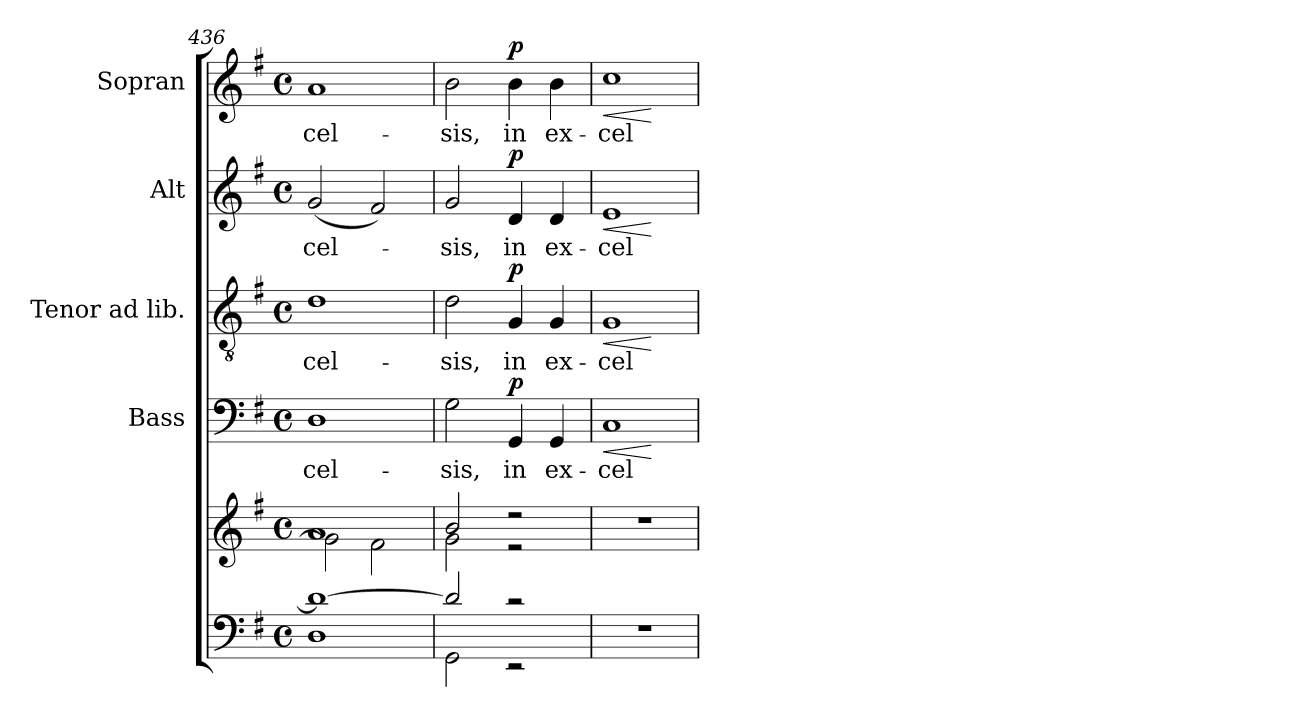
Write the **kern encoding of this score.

**kern	**kern	**kern	**text	**dynam	**kern	**text	**dynam	**kern	**text	**dynam	**kern	**text	**dynam
*part5	*part5	*part4	*part4	*part4	*part3	*part3	*part3	*part2	*part2	*part2	*part1	*part1	*part1
*staff6	*staff5	*staff4	*staff4	*staff4	*staff3	*staff3	*staff3	*staff2	*staff2	*staff2	*staff1	*staff1	*staff1
*	*	*I"Bass	*	*	*I"Tenor ad lib.	*	*	*I"Alt	*	*	*I"Sopran	*	*
*	*	*I'B.	*	*	*I'T.	*	*	*I'A.	*	*	*I'S.	*	*
*clefF4	*clefG2	*clefF4	*	*	*clefGv2	*	*	*clefG2	*	*	*clefG2	*	*
*k[f#]	*k[f#]	*k[f#]	*	*	*k[f#]	*	*	*k[f#]	*	*	*k[f#]	*	*
*G:	*G:	*G:	*	*	*G:	*	*	*G:	*	*	*G:	*	*
*M4/4	*M4/4	*M4/4	*	*	*M4/4	*	*	*M4/4	*	*	*M4/4	*	*
*met(c)	*met(c)	*met(c)	*	*	*met(c)	*	*	*met(c)	*	*	*met(c)	*	*
=436	=436	=436	=436	=436	=436	=436	=436	=436	=436	=436	=436	=436	=436
*^	*^	*	*	*	*	*	*	*	*	*	*	*	*
!	!	!	!	!	!LO:LY:b	!	!	!LO:LY:b	!	!	!LO:LY:b	!	!	!LO:LY:b	!
1d_	1D	1a	2g\]	1D	-cel-	.	1d	-cel-	.	(<2g/	-cel-	.	1a	-cel-	.
.	.	.	2f#\	.	.	.	.	.	.	2f#/)	.	.	.	.	.
=437	=437	=437	=437	=437	=437	=437	=437	=437	=437	=437	=437	=437	=437	=437	=437
!	!	!	!	!	!LO:LY:b	!	!	!LO:LY:b	!	!	!LO:LY:b	!	!	!LO:LY:b	!
2d/]	2GG\	2b/	2g\	2G\	-sis,	.	2d\	-sis,	.	2g/	-sis,	.	2b\	-sis,	.
!	!	!	!	!	!LO:LY:b	!LO:DY:a	!	!LO:LY:b	!LO:DY:a	!	!LO:LY:b	!LO:DY:a	!	!LO:LY:b	!LO:DY:a
2r	2r	2r	2r	4GG/	in	p	4G/	in	p	4d/	in	p	4b\	in	p
!	!	!	!	!	!LO:LY:b	!	!	!LO:LY:b	!	!	!LO:LY:b	!	!	!LO:LY:b	!
.	.	.	.	4GG/	ex-	.	4G/	ex-	.	4d/	ex-	.	4b\	ex-	.
*v	*v	*	*	*	*	*	*	*	*	*	*	*	*	*	*
*	*v	*v	*	*	*	*	*	*	*	*	*	*	*	*
=438	=438	=438	=438	=438	=438	=438	=438	=438	=438	=438	=438	=438	=438
!	!	!	!LO:LY:b	!LO:HP:b	!	!LO:LY:b	!LO:HP:b	!	!LO:LY:b	!LO:HP:b	!	!LO:LY:b	!LO:HP:b
1r	1r	1C	-cel-	<	1G	-cel-	<	1e	-cel-	<	1cc	-cel-	<
.	.	.	.	[	.	.	[	.	.	[	.	.	[
=	=	=	=	=	=	=	=	=	=	=	=	=	=
*-	*-	*-	*-	*-	*-	*-	*-	*-	*-	*-	*-	*-	*-
